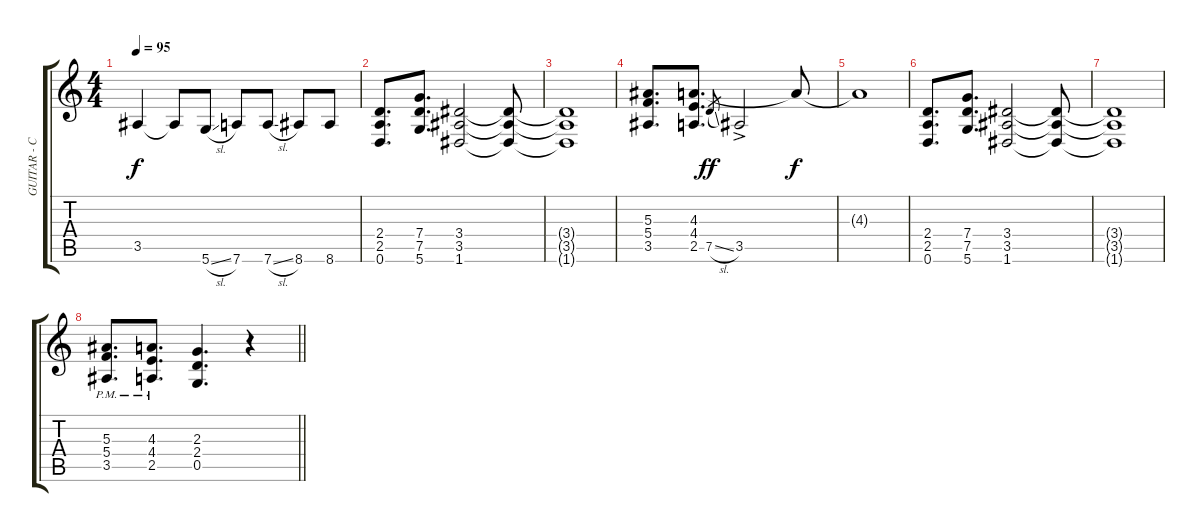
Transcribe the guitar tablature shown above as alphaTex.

\track ("GUITAR - Christian Andreu" "GUITAR - C") {instrument distortionguitar}
\staff {score tabs}
\tuning (D4 A3 F3 C3 G2 D2) {hide}
\ts (4 4)
\tempo 95
\clef g2
\ks c
3.5{t}.4{dy f} 3.5{t}.8 5.6{sl}.8 7.6.8 7.6{sl}.8 8.6.8 8.6.8 |
(2.4 2.5 0.6).8{d} (7.4 7.5 5.6).8{d} (3.4 3.5 1.6).2 (3.4{t} 3.5{t} 1.6{t}).8 |
(3.4{t} 3.5{t} 1.6{t}).1 |
(5.3 5.4 3.5).8{d} (4.3 4.4 2.5).8{d} 7.5{sl}.8{gr dy ff} 3.5{ac}.2 4.3{t}.8{dy f} |
4.3{t}.1 |
(2.4 2.5 0.6).8{d} (7.4 7.5 5.6).8{d} (3.4 3.5 1.6).2 (3.4{t} 3.5{t} 1.6{t}).8 |
(3.4{t} 3.5{t} 1.6{t}).1 |
\barLineRight lightlight
(5.3{pm} 5.4 3.5{pm}).8{d} (4.3 4.4{pm} 2.5{pm}).8{d} (2.3 2.4 0.5).4{d} r.4
